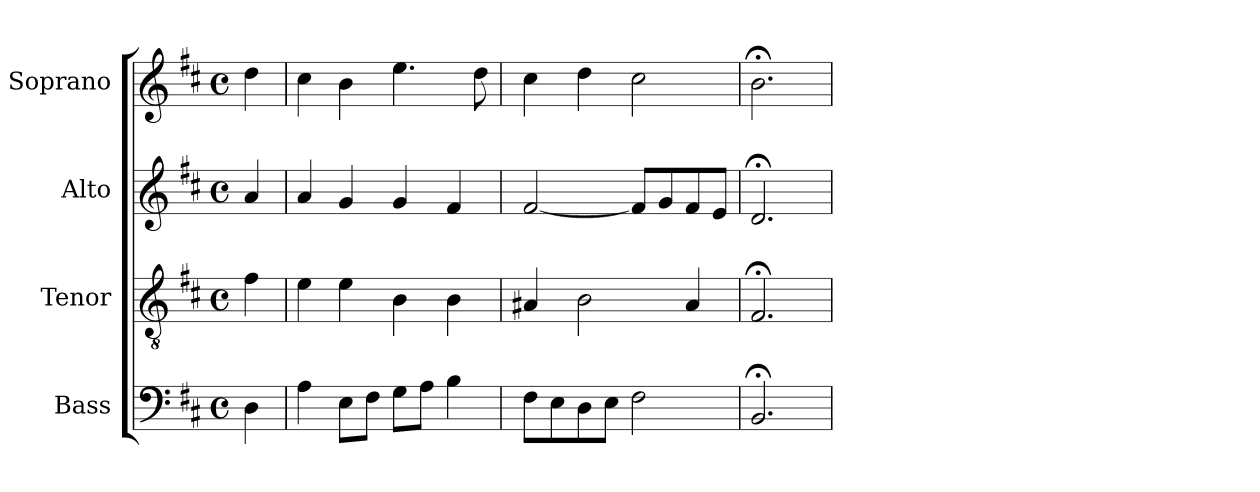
**kern	**kern	**kern	**kern
*part4	*part3	*part2	*part1
*staff4	*staff3	*staff2	*staff1
*I"Bass	*I"Tenor	*I"Alto	*I"Soprano
*I'B	*I'T	*I'A	*I'S
*clefF4	*clefGv2	*clefG2	*clefG2
*k[f#c#]	*k[f#c#]	*k[f#c#]	*k[f#c#]
*b:	*b:	*b:	*b:
*M4/4	*M4/4	*M4/4	*M4/4
*met(c)	*met(c)	*met(c)	*met(c)
*MM100	*MM100	*MM100	*MM100
=	=	=	=
4D	4f#	4a	4dd
=3	=3	=3	=3
4A	4e	4a	4cc#
8EL	4e	4g	4b
8F#J	.	.	.
8GL	4B	4g	4.ee
8AJ	.	.	.
4B	4B	4f#	.
.	.	.	8dd
=4	=4	=4	=4
8F#L	4A#X	[2f#	4cc#
8E	.	.	.
8D	2B	.	4dd
8EJ	.	.	.
2F#	.	8f#L]	2cc#
.	.	8g	.
.	4A#	8f#	.
.	.	8eJ	.
=5	=5	=5	=5
2.BB;<	2.F#;<	2.d;<	2.b;<
=	=	=	=
*-	*-	*-	*-
